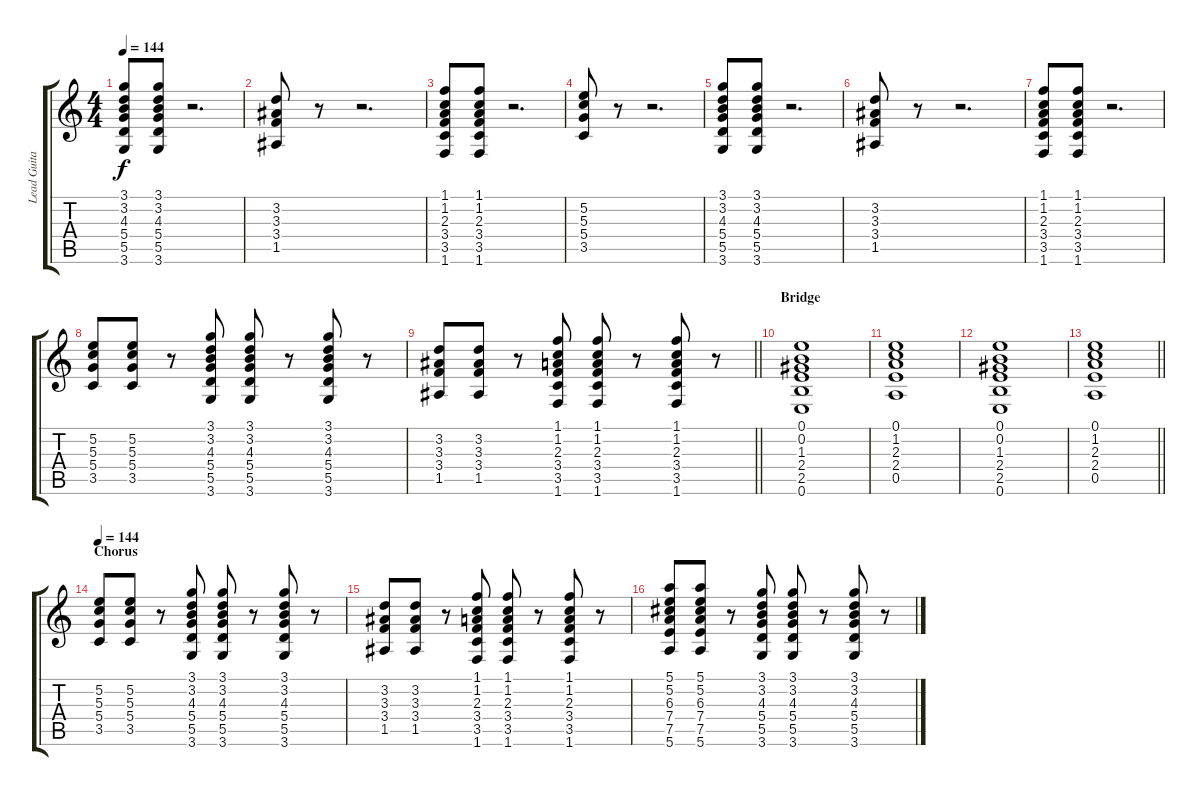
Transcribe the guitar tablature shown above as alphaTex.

\track ("Lead Guitar" "Lead Guita") {instrument overdrivenguitar}
\staff {score tabs}
\tuning (E4 B3 G3 D3 A2 E2) {hide}
\ts (4 4)
\tempo 144
\clef g2
\ks c
(3.1 3.2 4.3 5.4 5.5 3.6).8{dy f} (3.1 3.2 4.3 5.4 5.5 3.6).8 r.2{d} |
(3.2 3.3 3.4 1.5).8 r.8 r.2{d} |
(1.1 1.2 2.3 3.4 3.5 1.6).8 (1.1 1.2 2.3 3.4 3.5 1.6).8 r.2{d} |
(5.2 5.3 5.4 3.5).8 r.8 r.2{d} |
(3.1 3.2 4.3 5.4 5.5 3.6).8 (3.1 3.2 4.3 5.4 5.5 3.6).8 r.2{d} |
(3.2 3.3 3.4 1.5).8 r.8 r.2{d} |
(1.1 1.2 2.3 3.4 3.5 1.6).8 (1.1 1.2 2.3 3.4 3.5 1.6).8 r.2{d} |
(5.2 5.3 5.4 3.5).8 (5.2 5.3 5.4 3.5).8 r.8 (3.1 3.2 4.3 5.4 5.5 3.6).8 (3.1 3.2 4.3 5.4 5.5 3.6).8 r.8 (3.1 3.2 4.3 5.4 5.5 3.6).8 r.8 |
\barLineRight lightlight
(3.2 3.3 3.4 1.5).8 (3.2 3.3 3.4 1.5).8 r.8 (1.1 1.2 2.3 3.4 3.5 1.6).8 (1.1 1.2 2.3 3.4 3.5 1.6).8 r.8 (1.1 1.2 2.3 3.4 3.5 1.6).8 r.8 |
\section ("" "Bridge")
(0.1 0.2 1.3 2.4 2.5 0.6).1 |
(0.1 1.2 2.3 2.4 0.5).1 |
(0.1 0.2 1.3 2.4 2.5 0.6).1 |
\barLineRight lightlight
(0.1 1.2 2.3 2.4 0.5).1 |
\section ("" "Chorus")
\tempo 144
(5.2 5.3 5.4 3.5).8 (5.2 5.3 5.4 3.5).8 r.8 (3.1 3.2 4.3 5.4 5.5 3.6).8 (3.1 3.2 4.3 5.4 5.5 3.6).8 r.8 (3.1 3.2 4.3 5.4 5.5 3.6).8 r.8 |
(3.2 3.3 3.4 1.5).8 (3.2 3.3 3.4 1.5).8 r.8 (1.1 1.2 2.3 3.4 3.5 1.6).8 (1.1 1.2 2.3 3.4 3.5 1.6).8 r.8 (1.1 1.2 2.3 3.4 3.5 1.6).8 r.8 |
(5.1 5.2 6.3 7.4 7.5 5.6).8 (5.1 5.2 6.3 7.4 7.5 5.6).8 r.8 (3.1 3.2 4.3 5.4 5.5 3.6).8 (3.1 3.2 4.3 5.4 5.5 3.6).8 r.8 (3.1 3.2 4.3 5.4 5.5 3.6).8 r.8
